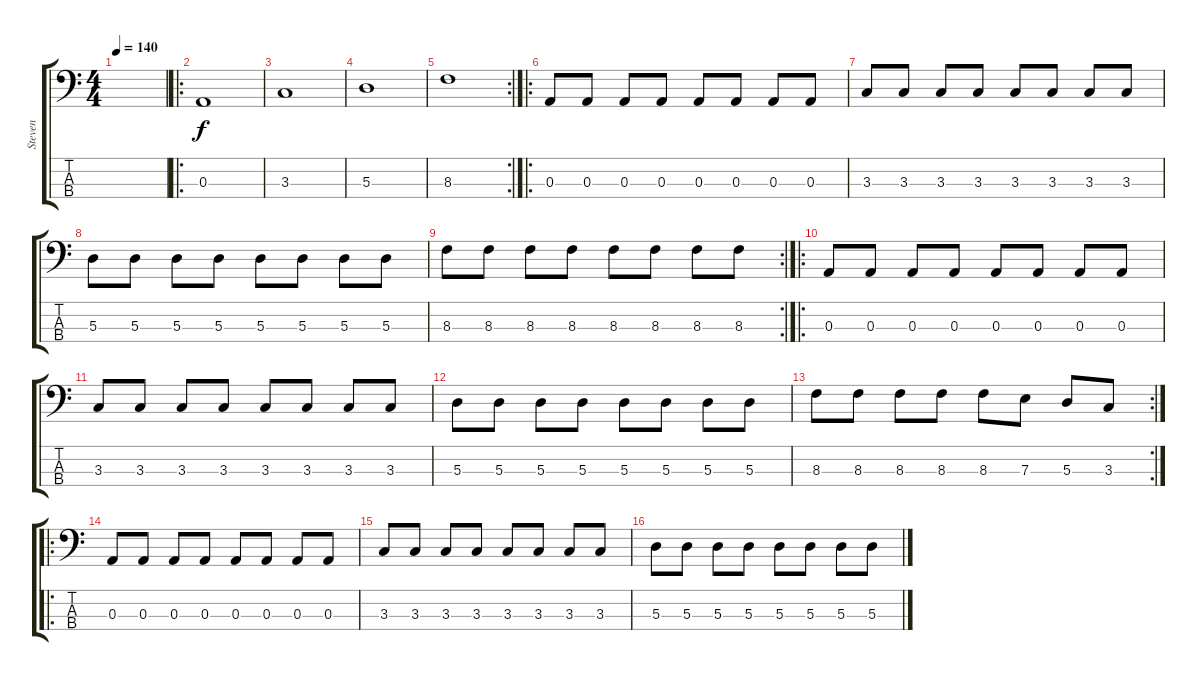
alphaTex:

\track ("Steven" "Steven") {instrument electricbasspick}
\staff {score tabs}
\tuning (G2 D2 A1 D1) {hide}
\ts (4 4)
\tempo 140
\clef f4
\ks c
|
\ro
0.3.1 |
3.3.1 |
5.3.1 |
\rc 2
8.3.1 |
\ro
0.3.8 0.3.8 0.3.8 0.3.8 0.3.8 0.3.8 0.3.8 0.3.8 |
3.3.8 3.3.8 3.3.8 3.3.8 3.3.8 3.3.8 3.3.8 3.3.8 |
5.3.8 5.3.8 5.3.8 5.3.8 5.3.8 5.3.8 5.3.8 5.3.8 |
\rc 2
8.3.8 8.3.8 8.3.8 8.3.8 8.3.8 8.3.8 8.3.8 8.3.8 |
\ro
0.3.8 0.3.8 0.3.8 0.3.8 0.3.8 0.3.8 0.3.8 0.3.8 |
3.3.8 3.3.8 3.3.8 3.3.8 3.3.8 3.3.8 3.3.8 3.3.8 |
5.3.8 5.3.8 5.3.8 5.3.8 5.3.8 5.3.8 5.3.8 5.3.8 |
\rc 2
8.3.8 8.3.8 8.3.8 8.3.8 8.3.8 7.3.8 5.3.8 3.3.8 |
\ro
0.3.8 0.3.8 0.3.8 0.3.8 0.3.8 0.3.8 0.3.8 0.3.8 |
3.3.8 3.3.8 3.3.8 3.3.8 3.3.8 3.3.8 3.3.8 3.3.8 |
5.3.8 5.3.8 5.3.8 5.3.8 5.3.8 5.3.8 5.3.8 5.3.8
